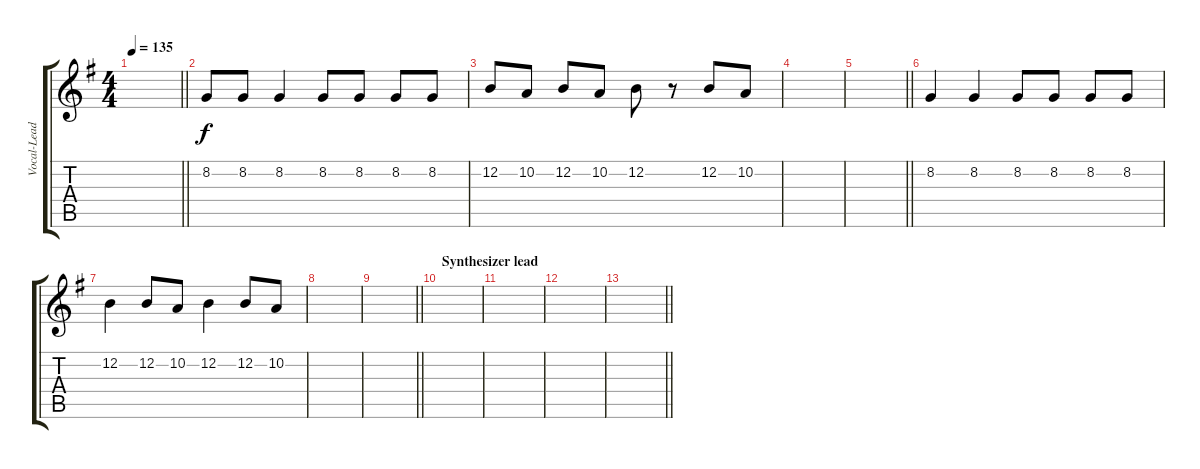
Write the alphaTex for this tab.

\track ("Vocal-Lead2" "Vocal-Lead") {instrument synthvoice}
\staff {score tabs}
\tuning (E4 B3 G3 D3 A2 E2) {hide}
\ts (4 4)
\tempo 135
\clef g2
\barLineRight lightlight
\ks g
|
8.2.8 8.2.8 8.2.4 8.2.8 8.2.8 8.2.8 8.2.8 |
12.2.8 10.2.8 12.2.8 10.2.8 12.2.8 r.8 12.2.8 10.2.8 |
|
\barLineRight lightlight
|
8.2.4 8.2.4 8.2.8 8.2.8 8.2.8 8.2.8 |
12.2.4 12.2.8 10.2.8 12.2.4 12.2.8 10.2.8 |
|
\barLineRight lightlight
|
\section ("" "Synthesizer lead")
|
|
|
\barLineRight lightlight
